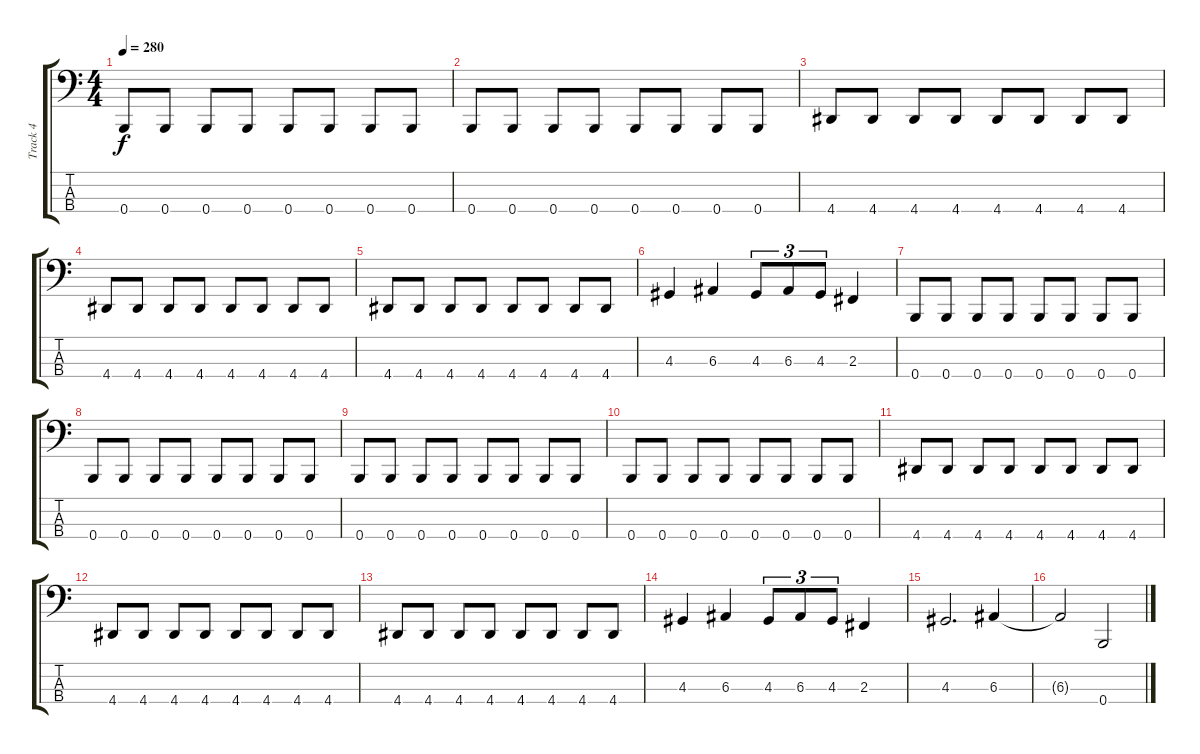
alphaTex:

\track ("Track 4" "Track 4") {instrument electricbasspick}
\staff {score tabs}
\tuning (D2 A1 E1 B0) {hide}
\ts (4 4)
\tempo 280
\clef f4
\ks c
0.4.8{dy f} 0.4.8 0.4.8 0.4.8 0.4.8 0.4.8 0.4.8 0.4.8 |
0.4.8 0.4.8 0.4.8 0.4.8 0.4.8 0.4.8 0.4.8 0.4.8 |
4.4.8 4.4.8 4.4.8 4.4.8 4.4.8 4.4.8 4.4.8 4.4.8 |
4.4.8 4.4.8 4.4.8 4.4.8 4.4.8 4.4.8 4.4.8 4.4.8 |
4.4.8 4.4.8 4.4.8 4.4.8 4.4.8 4.4.8 4.4.8 4.4.8 |
4.3.4 6.3.4 4.3.8{tu (3 2)} 6.3.8{tu (3 2)} 4.3.8{tu (3 2)} 2.3.4 |
0.4.8 0.4.8 0.4.8 0.4.8 0.4.8 0.4.8 0.4.8 0.4.8 |
0.4.8 0.4.8 0.4.8 0.4.8 0.4.8 0.4.8 0.4.8 0.4.8 |
0.4.8 0.4.8 0.4.8 0.4.8 0.4.8 0.4.8 0.4.8 0.4.8 |
0.4.8 0.4.8 0.4.8 0.4.8 0.4.8 0.4.8 0.4.8 0.4.8 |
4.4.8 4.4.8 4.4.8 4.4.8 4.4.8 4.4.8 4.4.8 4.4.8 |
4.4.8 4.4.8 4.4.8 4.4.8 4.4.8 4.4.8 4.4.8 4.4.8 |
4.4.8 4.4.8 4.4.8 4.4.8 4.4.8 4.4.8 4.4.8 4.4.8 |
4.3.4 6.3.4 4.3.8{tu (3 2)} 6.3.8{tu (3 2)} 4.3.8{tu (3 2)} 2.3.4 |
4.3.2{d} 6.3.4 |
6.3{t}.2 0.4.2
